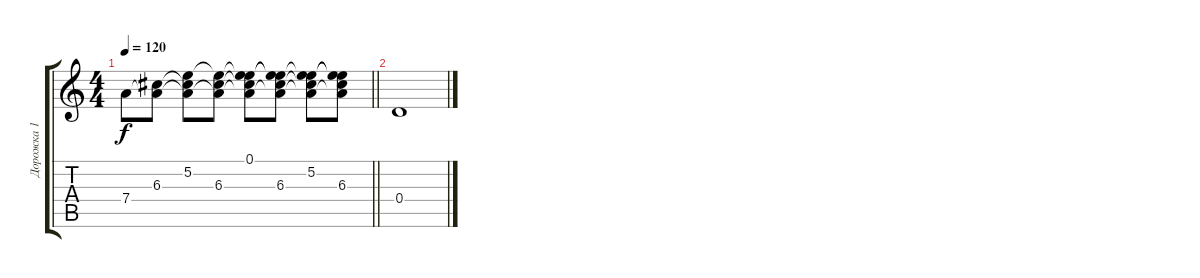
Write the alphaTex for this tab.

\track ("Дорожка 1" "Дорожка 1") {instrument acousticguitarnylon}
\staff {score tabs}
\tuning (E4 B3 G3 D3 A2 E2) {hide}
\ts (4 4)
\tempo 120
\clef g2
\barLineRight lightlight
\ks c
7.4.8{dy f} (6.3 7.4{t}).8 (5.2 6.3{t} 7.4{t}).8 (5.2{t} 6.3 7.4{t}).8 (0.1 5.2{t} 6.3{t} 7.4{t}).8 (0.1{t} 5.2{t} 6.3 7.4{t}).8 (0.1{t} 5.2 6.3{t} 7.4{t}).8 (0.1{t} 5.2{t} 6.3 7.4{t}).8 |
0.4.1
